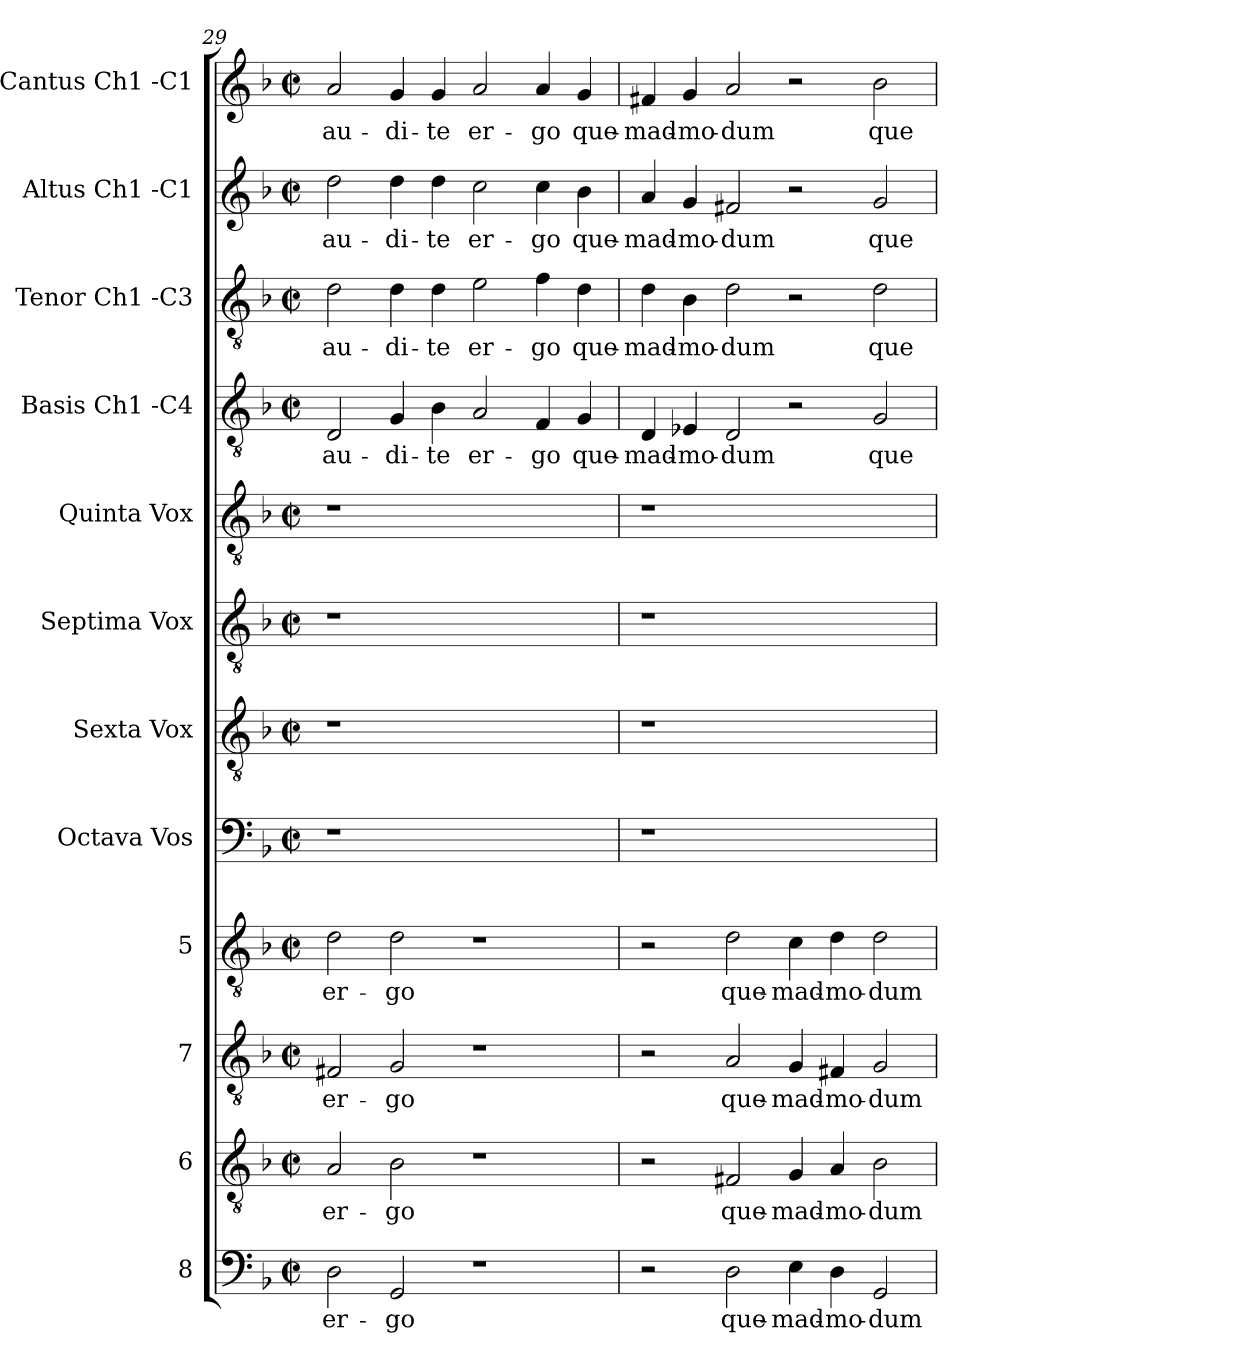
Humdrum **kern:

**kern	**text	**kern	**text	**kern	**text	**kern	**text	**kern	**kern	**kern	**kern	**kern	**text	**kern	**text	**kern	**text	**kern	**text
*part12	*part12	*part11	*part11	*part10	*part10	*part9	*part9	*part8	*part7	*part6	*part5	*part4	*part4	*part3	*part3	*part2	*part2	*part1	*part1
*staff12	*staff12	*staff11	*staff11	*staff10	*staff10	*staff9	*staff9	*staff8	*staff7	*staff6	*staff5	*staff4	*staff4	*staff3	*staff3	*staff2	*staff2	*staff1	*staff1
*I"8	*	*I"6	*	*I"7	*	*I"5	*	*I"Octava  Vos	*I"Sexta  Vox	*I"Septima  Vox	*I"Quinta  Vox	*I"Basis  Ch1 -C4	*	*I"Tenor  Ch1 -C3	*	*I"Altus  Ch1 -C1	*	*I"Cantus  Ch1 -C1	*
*	*	*	*	*	*	*	*	*	*	*	*	*I'B	*	*I'T	*	*I'A	*	*I'C	*
*clefF4	*	*clefGv2	*	*clefGv2	*	*clefGv2	*	*clefF4	*clefGv2	*clefGv2	*clefGv2	*clefGv2	*	*clefGv2	*	*clefG2	*	*clefG2	*
*k[b-]	*	*k[b-]	*	*k[b-]	*	*k[b-]	*	*k[b-]	*k[b-]	*k[b-]	*k[b-]	*k[b-]	*	*k[b-]	*	*k[b-]	*	*k[b-]	*
*F:	*	*F:	*	*F:	*	*F:	*	*F:	*F:	*F:	*F:	*F:	*	*F:	*	*F:	*	*F:	*
*M2/2	*	*M2/2	*	*M2/2	*	*M2/2	*	*M2/2	*M2/2	*M2/2	*M2/2	*M2/2	*	*M2/2	*	*M2/2	*	*M2/2	*
*met(c|)	*	*met(c|)	*	*met(c|)	*	*met(c|)	*	*met(c|)	*met(c|)	*met(c|)	*met(c|)	*met(c|)	*	*met(c|)	*	*met(c|)	*	*met(c|)	*
=29	=29	=29	=29	=29	=29	=29	=29	=29	=29	=29	=29	=29	=29	=29	=29	=29	=29	=29	=29
!	!LO:LY:b:cj	!	!LO:LY:b:cj	!	!LO:LY:b:cj	!	!LO:LY:b:cj	!	!	!	!	!	!LO:LY:b:cj	!	!LO:LY:b:cj	!	!LO:LY:b:cj	!	!LO:LY:b:cj
2D\	er-	2A/	er-	2F#X/	er-	2d\	er-	1r	1r	1r	1r	2D/	au-	2d\	au-	2dd\	au-	2a/	au-
!	!LO:LY:b:cj	!	!LO:LY:b:cj	!	!LO:LY:b:cj	!	!LO:LY:b:cj	!	!	!	!	!	!LO:LY:b:cj	!	!LO:LY:b:cj	!	!LO:LY:b:cj	!	!LO:LY:b:cj
2GG/	-go	2B-\	-go	2G/	-go	2d\	-go	.	.	.	.	4G/	-di-	4d\	-di-	4dd\	-di-	4g/	-di-
!	!	!	!	!	!	!	!	!	!	!	!	!	!LO:LY:b:cj	!	!LO:LY:b:cj	!	!LO:LY:b:cj	!	!LO:LY:b:cj
.	.	.	.	.	.	.	.	.	.	.	.	4B-\	-te	4d\	-te	4dd\	-te	4g/	-te
!	!	!	!	!	!	!	!	!	!	!	!	!	!LO:LY:b:cj	!	!LO:LY:b:cj	!	!LO:LY:b:cj	!	!LO:LY:b:cj
1r	.	1r	.	1r	.	1r	.	1ryy	1ryy	1ryy	1ryy	2A/	er-	2e\	er-	2cc\	er-	2a/	er-
!	!	!	!	!	!	!	!	!	!	!	!	!	!LO:LY:b:cj	!	!LO:LY:b:cj	!	!LO:LY:b:cj	!	!LO:LY:b:cj
.	.	.	.	.	.	.	.	.	.	.	.	4F/	-go	4f\	-go	4cc\	-go	4a/	-go
!	!	!	!	!	!	!	!	!	!	!	!	!	!LO:LY:b:cj	!	!LO:LY:b:cj	!	!LO:LY:b:cj	!	!LO:LY:b:cj
.	.	.	.	.	.	.	.	.	.	.	.	4G/	que-	4d\	que-	4b-\	que-	4g/	que-
=30	=30	=30	=30	=30	=30	=30	=30	=30	=30	=30	=30	=30	=30	=30	=30	=30	=30	=30	=30
!	!	!	!	!	!	!	!	!	!	!	!	!	!LO:LY:b:cj	!	!LO:LY:b:cj	!	!LO:LY:b:cj	!	!LO:LY:b:cj
2r	.	2r	.	2r	.	2r	.	1r	1r	1r	1r	4D/	-mad-	4d\	-mad-	4a/	-mad-	4f#X/	-mad-
!	!	!	!	!	!	!	!	!	!	!	!	!	!LO:LY:b:cj	!	!LO:LY:b:cj	!	!LO:LY:b:cj	!	!LO:LY:b:cj
.	.	.	.	.	.	.	.	.	.	.	.	4E-X/	-mo-	4B-\	-mo-	4g/	-mo-	4g/	-mo-
!	!LO:LY:b:cj	!	!LO:LY:b:cj	!	!LO:LY:b:cj	!	!LO:LY:b:cj	!	!	!	!	!	!LO:LY:b:cj	!	!LO:LY:b:cj	!	!LO:LY:b:cj	!	!LO:LY:b:cj
2D\	que-	2F#X/	que-	2A/	que-	2d\	que-	.	.	.	.	2D/	-dum	2d\	-dum	2f#X/	-dum	2a/	-dum
!	!LO:LY:b:cj	!	!LO:LY:b:cj	!	!LO:LY:b:cj	!	!LO:LY:b:cj	!	!	!	!	!	!	!	!	!	!	!	!
4E\	-mad-	4G/	-mad-	4G/	-mad-	4c\	-mad-	1ryy	1ryy	1ryy	1ryy	2r	.	2r	.	2r	.	2r	.
!	!LO:LY:b:cj	!	!LO:LY:b:cj	!	!LO:LY:b:cj	!	!LO:LY:b:cj	!	!	!	!	!	!	!	!	!	!	!	!
4D\	-mo-	4A/	-mo-	4F#X/	-mo-	4d\	-mo-	.	.	.	.	.	.	.	.	.	.	.	.
!	!LO:LY:b:cj	!	!LO:LY:b:cj	!	!LO:LY:b:cj	!	!LO:LY:b:cj	!	!	!	!	!	!LO:LY:b:cj	!	!LO:LY:b:cj	!	!LO:LY:b:cj	!	!LO:LY:b:cj
2GG/	-dum	2B-\	-dum	2G/	-dum	2d\	-dum	.	.	.	.	2G/	que-	2d\	que-	2g/	que-	2b-\	que-
=	=	=	=	=	=	=	=	=	=	=	=	=	=	=	=	=	=	=	=
*-	*-	*-	*-	*-	*-	*-	*-	*-	*-	*-	*-	*-	*-	*-	*-	*-	*-	*-	*-
